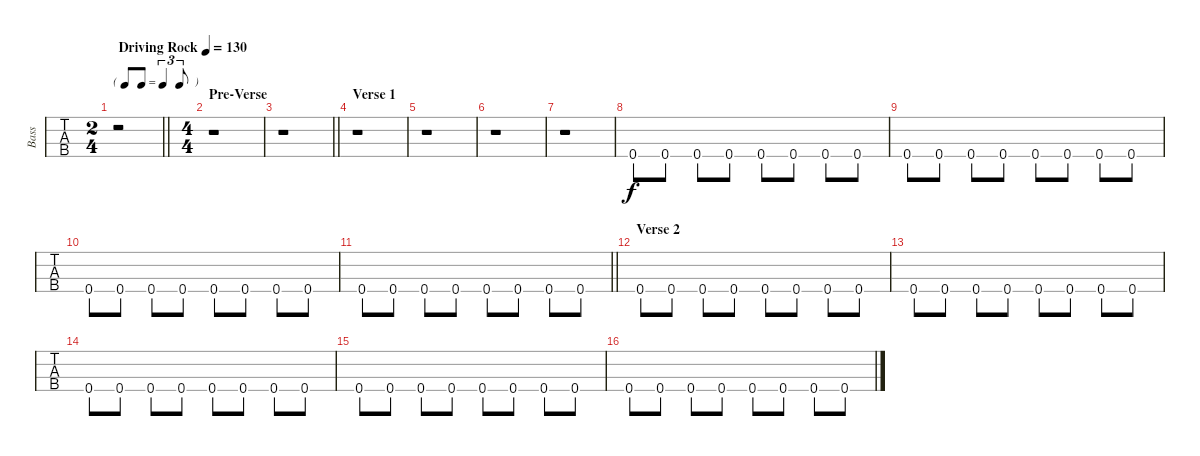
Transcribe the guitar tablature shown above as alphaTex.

\track ("Bass" "Bass") {instrument electricbassfinger}
\staff {tabs}
\tuning (G2 D2 A1 E1) {hide}
\ts (2 4)
\tf triplet8th
\tempo (130 "Driving Rock")
\clef f4
\barLineRight lightlight
\ks c
r.2{dy f instrument electricbassfinger} |
\ts (4 4)
\section ("" "Pre-Verse")
r.1 |
\barLineRight lightlight
r.1 |
\section ("" "Verse 1")
r.1 |
r.1 |
r.1 |
r.1 |
0.4.8{volume 12} 0.4.8 0.4.8 0.4.8 0.4.8 0.4.8 0.4.8 0.4.8 |
0.4.8 0.4.8 0.4.8 0.4.8 0.4.8 0.4.8 0.4.8 0.4.8 |
0.4.8 0.4.8 0.4.8 0.4.8 0.4.8 0.4.8 0.4.8 0.4.8 |
\barLineRight lightlight
0.4.8 0.4.8 0.4.8 0.4.8 0.4.8 0.4.8 0.4.8 0.4.8 |
\section ("" "Verse 2")
0.4.8 0.4.8 0.4.8 0.4.8 0.4.8 0.4.8 0.4.8 0.4.8 |
0.4.8 0.4.8 0.4.8 0.4.8 0.4.8 0.4.8 0.4.8 0.4.8 |
0.4.8 0.4.8 0.4.8 0.4.8 0.4.8 0.4.8 0.4.8 0.4.8 |
0.4.8 0.4.8 0.4.8 0.4.8 0.4.8 0.4.8 0.4.8 0.4.8 |
0.4.8 0.4.8 0.4.8 0.4.8 0.4.8 0.4.8 0.4.8 0.4.8
